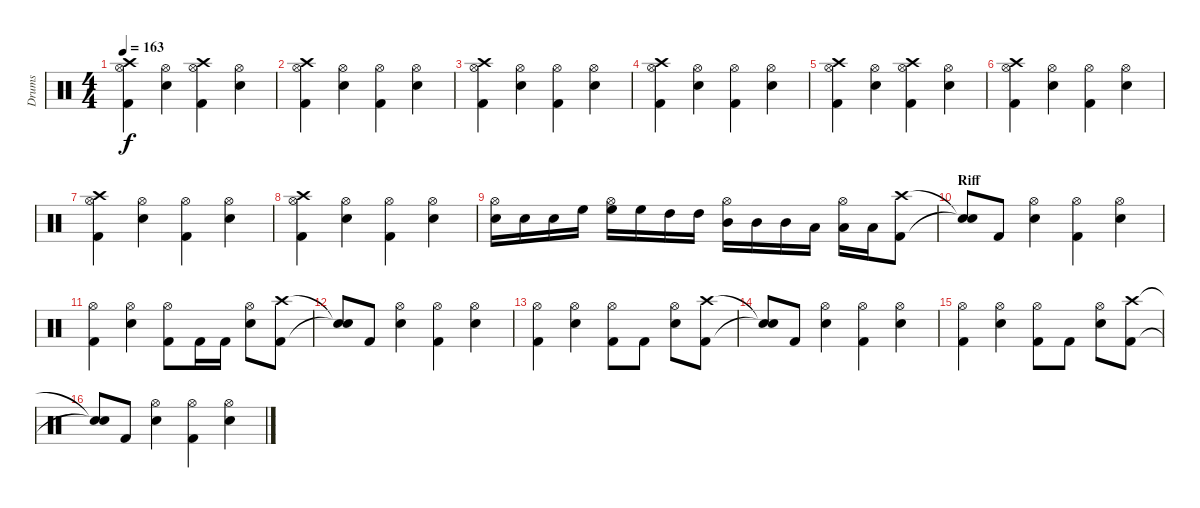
\track ("Drums" "Drums") {instrument percussion}
\staff {score}
\articulation defaults
\ts (4 4)
\tempo 163
\clef neutral
\ks c
("Kick (hit) 2" "Hi-Hat (open)" "Crash high (hit)").4{dy f} ("Snare (hit) 2" "Hi-Hat (open)").4 ("Kick (hit) 2" "Hi-Hat (open)" "Crash high (hit)").4 ("Snare (hit) 2" "Hi-Hat (open)").4 |
("Kick (hit) 2" "Hi-Hat (open)" "Crash high (hit)").4 ("Snare (hit) 2" "Hi-Hat (open)").4 ("Kick (hit) 2" "Hi-Hat (open)").4 ("Snare (hit) 2" "Hi-Hat (open)").4 |
("Kick (hit) 2" "Hi-Hat (open)" "Crash high (hit)").4 ("Snare (hit) 2" "Hi-Hat (open)").4 ("Kick (hit) 2" "Hi-Hat (open)").4 ("Snare (hit) 2" "Hi-Hat (open)").4 |
("Kick (hit) 2" "Hi-Hat (open)" "Crash high (hit)").4 ("Snare (hit) 2" "Hi-Hat (open)").4 ("Kick (hit) 2" "Hi-Hat (open)").4 ("Snare (hit) 2" "Hi-Hat (open)").4 |
("Kick (hit) 2" "Hi-Hat (open)" "Crash high (hit)").4 ("Snare (hit) 2" "Hi-Hat (open)").4 ("Kick (hit) 2" "Hi-Hat (open)" "Crash high (hit)").4 ("Snare (hit) 2" "Hi-Hat (open)").4 |
("Kick (hit) 2" "Hi-Hat (open)" "Crash high (hit)").4 ("Snare (hit) 2" "Hi-Hat (open)").4 ("Kick (hit) 2" "Hi-Hat (open)").4 ("Snare (hit) 2" "Hi-Hat (open)").4 |
("Kick (hit) 2" "Hi-Hat (open)" "Crash high (hit)").4 ("Snare (hit) 2" "Hi-Hat (open)").4 ("Kick (hit) 2" "Hi-Hat (open)").4 ("Snare (hit) 2" "Hi-Hat (open)").4 |
("Kick (hit) 2" "Hi-Hat (open)" "Crash high (hit)").4 ("Snare (hit) 2" "Hi-Hat (open)").4 ("Kick (hit) 2" "Hi-Hat (open)").4 ("Snare (hit) 2" "Hi-Hat (open)").4 |
("Snare (hit) 2" "Hi-Hat (open)").16 "Snare (hit) 2".16 "Snare (hit) 2".16 "High Floor Tom (hit)".16 ("Hi-Hat (open)" "High Floor Tom (hit)").16 "High Floor Tom (hit)".16 "High Tom (hit)".16 "High Tom (hit)".16 ("Hi-Hat (open)" "Mid Tom (hit)").16 "Mid Tom (hit)".16 "Mid Tom (hit)".16 "Low Tom (hit)".16 ("Low Tom (hit)" "Hi-Hat (open)").16 "Low Tom (hit)".16 ("Kick (hit) 2" "Crash high (hit)").8 |
\section ("" "Riff ")
("Snare (hit)"{t} "Snare (hit)"{t}).8 "Kick (hit) 2".8 ("Snare (hit) 2" "Hi-Hat (open)").4 ("Kick (hit) 2" "Hi-Hat (open)").4 ("Snare (hit) 2" "Hi-Hat (open)").4 |
("Kick (hit) 2" "Hi-Hat (open)").4 ("Snare (hit) 2" "Hi-Hat (open)").4 ("Kick (hit) 2" "Hi-Hat (open)").8 "Kick (hit) 2".16 "Kick (hit) 2".16 ("Snare (hit) 2" "Hi-Hat (open)").8 ("Kick (hit) 2" "Crash high (hit)").8 |
("Snare (hit)"{t} "Snare (hit)"{t}).8 "Kick (hit) 2".8 ("Snare (hit) 2" "Hi-Hat (open)").4 ("Kick (hit) 2" "Hi-Hat (open)").4 ("Snare (hit) 2" "Hi-Hat (open)").4 |
("Kick (hit) 2" "Hi-Hat (open)").4 ("Snare (hit) 2" "Hi-Hat (open)").4 ("Kick (hit) 2" "Hi-Hat (open)").8 "Kick (hit) 2".8 ("Snare (hit) 2" "Hi-Hat (open)").8 ("Kick (hit) 2" "Crash high (hit)").8 |
("Snare (hit)"{t} "Snare (hit)"{t}).8 "Kick (hit) 2".8 ("Snare (hit) 2" "Hi-Hat (open)").4 ("Kick (hit) 2" "Hi-Hat (open)").4 ("Snare (hit) 2" "Hi-Hat (open)").4 |
("Kick (hit) 2" "Hi-Hat (open)").4 ("Snare (hit) 2" "Hi-Hat (open)").4 ("Kick (hit) 2" "Hi-Hat (open)").8 "Kick (hit) 2".8 ("Snare (hit) 2" "Hi-Hat (open)").8 ("Kick (hit) 2" "Crash high (hit)").8 |
("Snare (hit)"{t} "Snare (hit)"{t}).8 "Kick (hit) 2".8 ("Snare (hit) 2" "Hi-Hat (open)").4 ("Kick (hit) 2" "Hi-Hat (open)").4 ("Snare (hit) 2" "Hi-Hat (open)").4
